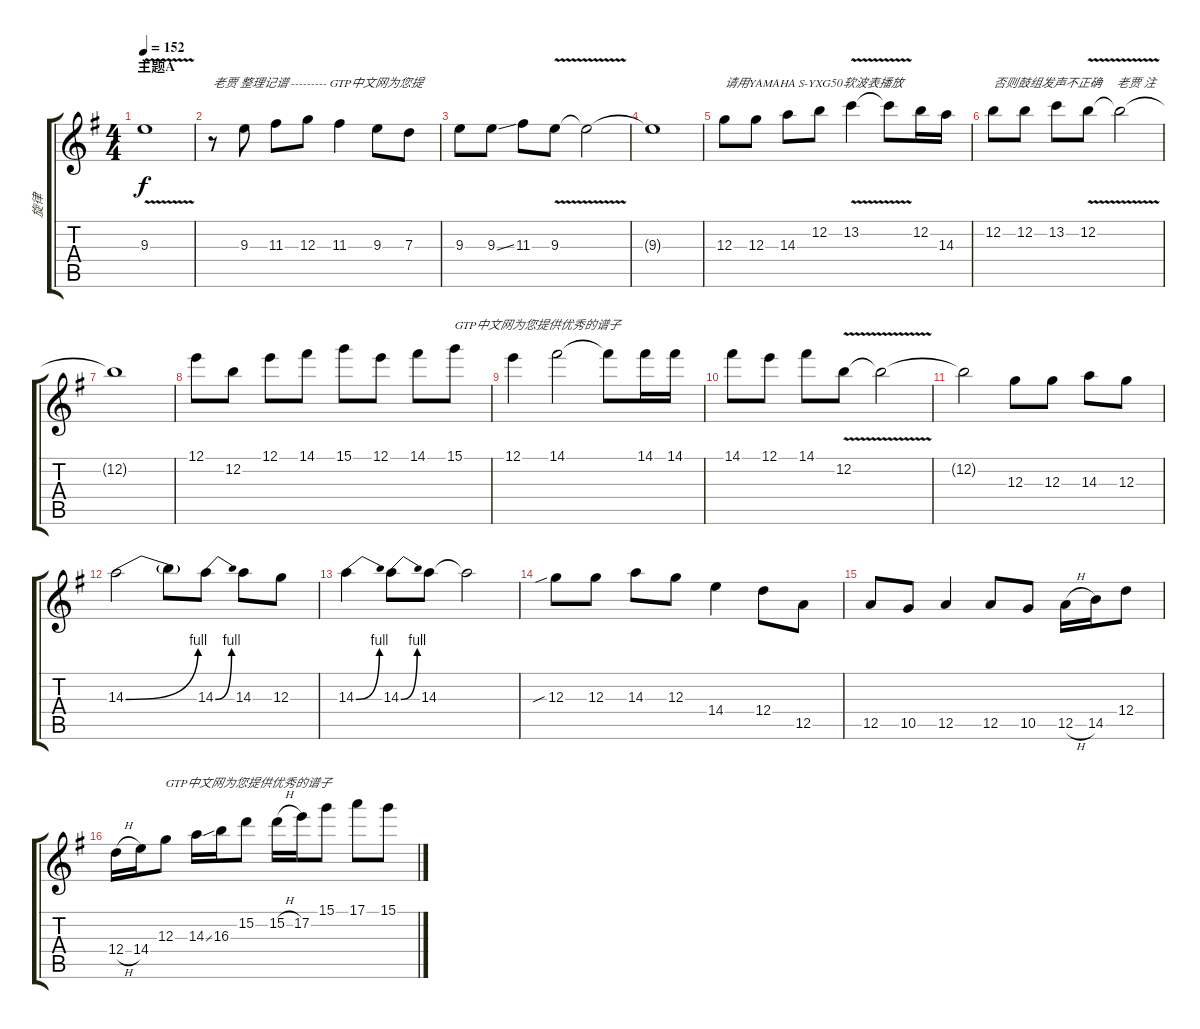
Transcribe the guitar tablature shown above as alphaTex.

\track ("旋律" "旋律") {instrument overdrivenguitar}
\staff {score tabs}
\tuning (E4 B3 G3 D3 A2 E2) {hide}
\ts (4 4)
\section ("" "主题A")
\tempo 152
\clef g2
\ks g
9.3{v}.1{dy f} |
r.8{txt "老贾 整理记谱 --------- GTP中文网为您提"} 9.3.8 11.3.8 12.3.8 11.3.4 9.3.8 7.3.8 |
9.3.8 9.3{ss}.8 11.3.8 9.3{v}.8 9.3{t}.2 |
9.3{t}.1 |
12.3.8{txt "请用YAMAHA S-YXG50软波表播放"} 12.3.8 14.3.8 12.2.8 13.2{v}.4 13.2{t}.8 12.2.16 14.3.16 |
12.2.8{txt "否则鼓组发声不正确     老贾 注"} 12.2.8 13.2.8 12.2{v}.8 12.2{t}.2 |
12.2{t}.1 |
12.1.8 12.2.8 12.1.8 14.1.8 15.1.8 12.1.8 14.1.8 15.1.8{txt "GTP中文网为您提供优秀的谱子"} |
12.1.4 14.1.2 14.1{t}.8 14.1.16 14.1.16 |
14.1.8 12.1.8 14.1.8 12.2{v}.8 12.2{t}.2 |
12.2{t}.2 12.3.8 12.3.8 14.3.8 12.3.8 |
14.3{be (bend 0 0 60 4)}.2 14.3{t}.8 14.3{be (bend 0 0 60 4)}.8 14.3.8 12.3.8 |
14.3{be (bend 0 0 60 4)}.4 14.3{be (bend 0 0 60 4)}.8 14.3.8 14.3{t}.2 |
12.3{sib}.8 12.3.8 14.3.8 12.3.8 14.4.4 12.4.8 12.5.8 |
12.5.8 10.5.8 12.5.4 12.5.8 10.5.8 12.5{h}.16 14.5.16 12.4.8 |
12.4{h}.16 14.4.16 12.3.8{txt "GTP中文网为您提供优秀的谱子"} 14.3{ss}.16 16.3.16 15.2.8 15.2{h}.16 17.2.16 15.1.8 17.1.8 15.1.8
